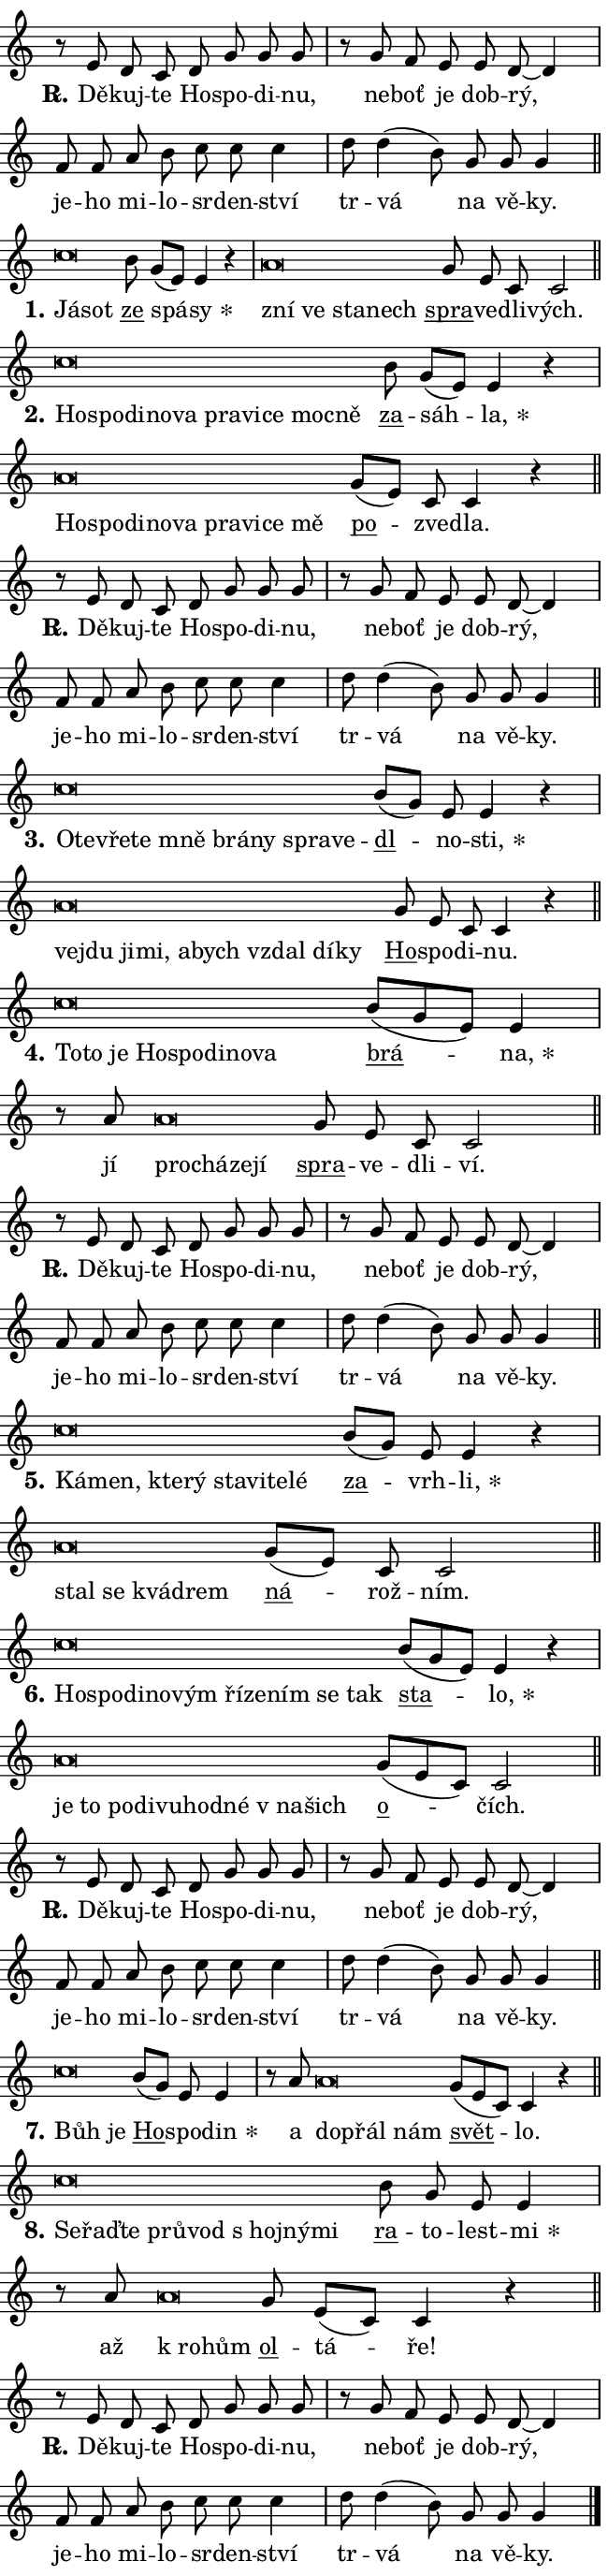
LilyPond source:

\version "2.24.0"
\header { tagline = "" }
\paper {
  indent = 0\cm
  top-margin = 0\cm
  right-margin = 0.13\cm % to fit lyric hyphens
  bottom-margin = 0\cm
  left-margin = 0\cm
  paper-width = 11\cm
  page-breaking = #ly:one-page-breaking
  system-system-spacing.basic-distance = #11
  score-system-spacing.basic-distance = #11
  ragged-last = ##f
}


%% Author: Thomas Morley
%% https://lists.gnu.org/archive/html/lilypond-user/2020-05/msg00002.html
#(define (line-position grob)
"Returns position of @var[grob} in current system:
   @code{'start}, if at first time-step
   @code{'end}, if at last time-step
   @code{'middle} otherwise
"
  (let* ((col (ly:item-get-column grob))
         (ln (ly:grob-object col 'left-neighbor))
         (rn (ly:grob-object col 'right-neighbor))
         (col-to-check-left (if (ly:grob? ln) ln col))
         (col-to-check-right (if (ly:grob? rn) rn col))
         (break-dir-left
           (and
             (ly:grob-property col-to-check-left 'non-musical #f)
             (ly:item-break-dir col-to-check-left)))
         (break-dir-right
           (and
             (ly:grob-property col-to-check-right 'non-musical #f)
             (ly:item-break-dir col-to-check-right))))
        (cond ((eqv? 1 break-dir-left) 'start)
              ((eqv? -1 break-dir-right) 'end)
              (else 'middle))))

#(define (tranparent-at-line-position vctor)
  (lambda (grob)
  "Relying on @code{line-position} select the relevant enry from @var{vctor}.
Used to determine transparency,"
    (case (line-position grob)
      ((end) (not (vector-ref vctor 0)))
      ((middle) (not (vector-ref vctor 1)))
      ((start) (not (vector-ref vctor 2))))))

noteHeadBreakVisibility =
#(define-music-function (break-visibility)(vector?)
"Makes @code{NoteHead}s transparent relying on @var{break-visibility}"
#{
  \override NoteHead.transparent =
    #(tranparent-at-line-position break-visibility)
#})

#(define delete-ledgers-for-transparent-note-heads
  (lambda (grob)
    "Reads whether a @code{NoteHead} is transparent.
If so this @code{NoteHead} is removed from @code{'note-heads} from
@var{grob}, which is supposed to be @code{LedgerLineSpanner}.
As a result ledgers are not printed for this @code{NoteHead}"
    (let* ((nhds-array (ly:grob-object grob 'note-heads))
           (nhds-list
             (if (ly:grob-array? nhds-array)
                 (ly:grob-array->list nhds-array)
                 '()))
           ;; Relies on the transparent-property being done before
           ;; Staff.LedgerLineSpanner.after-line-breaking is executed.
           ;; This is fragile ...
           (to-keep
             (remove
               (lambda (nhd)
                 (ly:grob-property nhd 'transparent #f))
               nhds-list)))
      ;; TODO find a better method to iterate over grob-arrays, similiar
      ;; to filter/remove etc for lists
      ;; For now rebuilt from scratch
      (set! (ly:grob-object grob 'note-heads)  '())
      (for-each
        (lambda (nhd)
          (ly:pointer-group-interface::add-grob grob 'note-heads nhd))
        to-keep))))

squashNotes = {
  \override NoteHead.X-extent = #'(-0.2 . 0.2)
  \override NoteHead.Y-extent = #'(-0.75 . 0)
  \override NoteHead.stencil =
    #(lambda (grob)
       (let ((pos (ly:grob-property grob 'staff-position)))
         (begin
           (if (< pos -7) (display "ERROR: Lower brevis then expected\n") (display ""))
           (if (<= pos -6) ly:text-interface::print ly:note-head::print))))
}
unSquashNotes = {
  \revert NoteHead.X-extent
  \revert NoteHead.Y-extent
  \revert NoteHead.stencil
}

hideNotes = \noteHeadBreakVisibility #begin-of-line-visible
unHideNotes = \noteHeadBreakVisibility #all-visible

% work-around for resetting accidentals
% https://lilypond.org/doc/v2.23/Documentation/notation/displaying-rhythms#unmetered-music
cadenzaMeasure = {
  \cadenzaOff
  \partial 1024 s1024
  \cadenzaOn
}

#(define-markup-command (accent layout props text) (markup?)
  "Underline accented syllable"
  (interpret-markup layout props
    #{\markup \override #'(offset . 4.3) \underline { #text }#}))

responsum = \markup \concat {
  "R" \hspace #-1.05 \path #0.1 #'((moveto 0 0.07) (lineto 0.9 0.8)) \hspace #0.05 "."
}

spaceSize = #0.6828661417322834 % exact space size for TeX Gyre Schola

\layout {
  \context {
    \Staff
    \remove "Time_signature_engraver"
    \override LedgerLineSpanner.after-line-breaking = #delete-ledgers-for-transparent-note-heads
  }
  \context {
    \Lyrics {
      \override LyricSpace.minimum-distance = \spaceSize
      \override LyricText.font-name = #"TeX Gyre Schola"
      \override LyricText.font-size = 1
      \override StanzaNumber.font-name = #"TeX Gyre Schola Bold"
      \override StanzaNumber.font-size = 1
    }
  }
  \context {
    \Score 
    \override NoteHead.text =
      #(lambda (grob) 
        (let ((pos (ly:grob-property grob 'staff-position)))
          #{\markup {
            \combine
              \halign #-0.55 \raise #(if (= pos -6) 0 0.5) \override #'(thickness . 2) \draw-line #'(3.2 . 0)
              \musicglyph "noteheads.sM1"
          }#}))
  }
}

% magnetic-lyrics.ily
%
%   written by
%     Jean Abou Samra <jean@abou-samra.fr>
%     Werner Lemberg <wl@gnu.org>
%
%   adapted by
%     Jiri Hon <jiri.hon@gmail.com>
%
% Version 2022-Apr-15

% https://www.mail-archive.com/lilypond-user@gnu.org/msg149350.html

#(define (Left_hyphen_pointer_engraver context)
   "Collect syllable-hyphen-syllable occurrences in lyrics and store
them in properties.  This engraver only looks to the left.  For
example, if the lyrics input is @code{foo -- bar}, it does the
following.

@itemize @bullet
@item
Set the @code{text} property of the @code{LyricHyphen} grob between
@q{foo} and @q{bar} to @code{foo}.

@item
Set the @code{left-hyphen} property of the @code{LyricText} grob with
text @q{foo} to the @code{LyricHyphen} grob between @q{foo} and
@q{bar}.
@end itemize

Use this auxiliary engraver in combination with the
@code{lyric-@/text::@/apply-@/magnetic-@/offset!} hook."
   (let ((hyphen #f)
         (text #f))
     (make-engraver
      (acknowledgers
       ((lyric-syllable-interface engraver grob source-engraver)
        (set! text grob)))
      (end-acknowledgers
       ((lyric-hyphen-interface engraver grob source-engraver)
        ;(when (not (grob::has-interface grob 'lyric-space-interface))
          (set! hyphen grob)));)
      ((stop-translation-timestep engraver)
       (when (and text hyphen)
         (ly:grob-set-object! text 'left-hyphen hyphen))
       (set! text #f)
       (set! hyphen #f)))))

#(define (lyric-text::apply-magnetic-offset! grob)
   "If the space between two syllables is less than the value in
property @code{LyricText@/.details@/.squash-threshold}, move the right
syllable to the left so that it gets concatenated with the left
syllable.

Use this function as a hook for
@code{LyricText@/.after-@/line-@/breaking} if the
@code{Left_@/hyphen_@/pointer_@/engraver} is active."
   (let ((hyphen (ly:grob-object grob 'left-hyphen #f)))
     (when hyphen
       (let ((left-text (ly:spanner-bound hyphen LEFT)))
         (when (grob::has-interface left-text 'lyric-syllable-interface)
           (let* ((common (ly:grob-common-refpoint grob left-text X))
                  (this-x-ext (ly:grob-extent grob common X))
                  (left-x-ext
                   (begin
                     ;; Trigger magnetism for left-text.
                     (ly:grob-property left-text 'after-line-breaking)
                     (ly:grob-extent left-text common X)))
                  ;; `delta` is the gap width between two syllables.
                  (delta (- (interval-start this-x-ext)
                            (interval-end left-x-ext)))
                  (details (ly:grob-property grob 'details))
                  (threshold (assoc-get 'squash-threshold details 0.2)))
             (when (< delta threshold)
               (let* (;; We have to manipulate the input text so that
                      ;; ligatures crossing syllable boundaries are not
                      ;; disabled.  For languages based on the Latin
                      ;; script this is essentially a beautification.
                      ;; However, for non-Western scripts it can be a
                      ;; necessity.
                      (lt (ly:grob-property left-text 'text))
                      (rt (ly:grob-property grob 'text))
                      (is-space (grob::has-interface hyphen 'lyric-space-interface))
                      (space (if is-space " " ""))
                      (extra-delta (if is-space spaceSize 0))
                      ;; Append new syllable.
                      (ltrt-space (if (and (string? lt) (string? rt))
                                (string-append lt space rt)
                                (make-concat-markup (list lt space rt))))
                      ;; Right-align `ltrt` to the right side.
                      (ltrt-space-markup (grob-interpret-markup
                               grob
                               (make-translate-markup
                                (cons (interval-length this-x-ext) 0)
                                (make-right-align-markup ltrt-space)))))
                 (begin
                   ;; Don't print `left-text`.
                   (ly:grob-set-property! left-text 'stencil #f)
                   ;; Set text and stencil (which holds all collected
                   ;; syllables so far) and shift it to the left.
                   (ly:grob-set-property! grob 'text ltrt-space)
                   (ly:grob-set-property! grob 'stencil ltrt-space-markup)
                   (ly:grob-translate-axis! grob (- (- delta extra-delta)) X))))))))))


#(define (lyric-hyphen::displace-bounds-first grob)
   ;; Make very sure this callback isn't triggered too early.
   (let ((left (ly:spanner-bound grob LEFT))
         (right (ly:spanner-bound grob RIGHT)))
     (ly:grob-property left 'after-line-breaking)
     (ly:grob-property right 'after-line-breaking)
     (ly:lyric-hyphen::print grob)))

squashThreshold = #0.4

\layout {
  \context {
    \Lyrics
    \consists #Left_hyphen_pointer_engraver
    \override LyricText.after-line-breaking =
      #lyric-text::apply-magnetic-offset!
    \override LyricHyphen.stencil = #lyric-hyphen::displace-bounds-first
    \override LyricText.details.squash-threshold = \squashThreshold
    \override LyricHyphen.minimum-distance = 0
    \override LyricHyphen.minimum-length = \squashThreshold
  }
}

squashText = \override LyricText.details.squash-threshold = 9999
unSquashText = \override LyricText.details.squash-threshold = \squashThreshold

leftText = \override LyricText.self-alignment-X = #LEFT
unLeftText = \revert LyricText.self-alignment-X

starOffset = #(lambda (grob) 
                (let ((x_offset (ly:self-alignment-interface::aligned-on-x-parent grob)))
                  (if (= x_offset 0) 0 (+ x_offset 1.2))))

star = #(define-music-function (syllable)(string?)
"Append star separator at the end of a syllable"
#{
  \once \override LyricText.X-offset = #starOffset
  \lyricmode { \markup {
    #syllable
    \override #'((font-name . "TeX Gyre Schola Bold")) \hspace #0.2 \lower #0.65 \larger "*"
  } }
#})

starAccent = #(define-music-function (syllable)(string?)
"Append star separator at the end of a syllable and make accent"
#{
  \once \override LyricText.X-offset = #starOffset
  \lyricmode { \markup {
    \accent #syllable
    \override #'((font-name . "TeX Gyre Schola Bold")) \hspace #0.2 \lower #0.65 \larger "*"
  } }
#})

breath = #(define-music-function (syllable)(string?)
"Append breathing indicator at the end of a syllable"
#{
  \lyricmode { \markup { #syllable "+" } }
#})

optionalBreath = #(define-music-function (syllable)(string?)
"Append optional breathing indicator at the end of a syllable"
#{
  \lyricmode { \markup { #syllable "(+)" } }
#})


\score {
    <<
        \new Voice = "melody" { \cadenzaOn \key c \major \relative { r8 e' d c d g g g \cadenzaMeasure \bar "|" r g f e e d~ d4 \cadenzaMeasure \bar "|" f8 f a b c c c4 \cadenzaMeasure \bar "|" d8 d4( b8)] g g g4 \cadenzaMeasure \bar "||" \break } }
        \new Lyrics \lyricsto "melody" { \lyricmode { \set stanza = \responsum
Dě -- kuj -- te Ho -- spo -- di -- nu, ne -- boť je dob -- rý, je -- ho mi -- lo -- sr -- den -- ství tr -- vá na vě -- ky. } }
    >>
    \layout {}
}

\score {
    <<
        \new Voice = "melody" { \cadenzaOn \key c \major \relative { \squashNotes c''\breve*1/16 \hideNotes \breve*1/16 \bar "" \unHideNotes \unSquashNotes \bar "" b8 g[( e)] e4 r \cadenzaMeasure \bar "|" \squashNotes a\breve*1/16 \hideNotes \breve*1/16 \bar "" \breve*1/16 \breve*1/16 \bar "" \unHideNotes \unSquashNotes \bar "" g8 e c c2 \cadenzaMeasure \bar "||" \break } }
        \new Lyrics \lyricsto "melody" { \lyricmode { \set stanza = "1."
\leftText Já -- \squashText sot \unLeftText \unSquashText \markup \accent ze spá -- \star sy \leftText zní \squashText ve sta -- nech \unLeftText \unSquashText \markup \accent spra -- ve -- dli -- vých. } }
    >>
    \layout {}
}

\score {
    <<
        \new Voice = "melody" { \cadenzaOn \key c \major \relative { \squashNotes c''\breve*1/16 \hideNotes \breve*1/16 \bar "" \breve*1/16 \bar "" \breve*1/16 \bar "" \breve*1/16 \bar "" \breve*1/16 \bar "" \breve*1/16 \bar "" \breve*1/16 \bar "" \breve*1/16 \breve*1/16 \bar "" \unHideNotes \unSquashNotes \bar "" b8 g[( e)] e4 r \cadenzaMeasure \bar "|" \squashNotes a\breve*1/16 \hideNotes \breve*1/16 \bar "" \breve*1/16 \bar "" \breve*1/16 \bar "" \breve*1/16 \bar "" \breve*1/16 \bar "" \breve*1/16 \bar "" \breve*1/16 \breve*1/16 \bar "" \unHideNotes \unSquashNotes \bar "" g8[( e)] c c4 r \cadenzaMeasure \bar "||" \break } }
        \new Lyrics \lyricsto "melody" { \lyricmode { \set stanza = "2."
\leftText Ho -- \squashText spo -- di -- no -- va pra -- vi -- ce moc -- ně \unLeftText \unSquashText \markup \accent za -- sáh -- \star la, \leftText Ho -- \squashText spo -- di -- no -- va pra -- vi -- ce mě \unLeftText \unSquashText \markup \accent po -- zve -- dla. } }
    >>
    \layout {}
}

\score {
    <<
        \new Voice = "melody" { \cadenzaOn \key c \major \relative { r8 e' d c d g g g \cadenzaMeasure \bar "|" r g f e e d~ d4 \cadenzaMeasure \bar "|" f8 f a b c c c4 \cadenzaMeasure \bar "|" d8 d4( b8)] g g g4 \cadenzaMeasure \bar "||" \break } }
        \new Lyrics \lyricsto "melody" { \lyricmode { \set stanza = \responsum
Dě -- kuj -- te Ho -- spo -- di -- nu, ne -- boť je dob -- rý, je -- ho mi -- lo -- sr -- den -- ství tr -- vá na vě -- ky. } }
    >>
    \layout {}
}

\score {
    <<
        \new Voice = "melody" { \cadenzaOn \key c \major \relative { \squashNotes c''\breve*1/16 \hideNotes \breve*1/16 \bar "" \breve*1/16 \bar "" \breve*1/16 \bar "" \breve*1/16 \bar "" \breve*1/16 \bar "" \breve*1/16 \bar "" \breve*1/16 \breve*1/16 \bar "" \unHideNotes \unSquashNotes \bar "" b8[( g)] e e4 r \cadenzaMeasure \bar "|" \squashNotes a\breve*1/16 \hideNotes \breve*1/16 \bar "" \breve*1/16 \bar "" \breve*1/16 \bar "" \breve*1/16 \bar "" \breve*1/16 \bar "" \breve*1/16 \bar "" \breve*1/16 \breve*1/16 \bar "" \unHideNotes \unSquashNotes \bar "" g8 e c c4 r \cadenzaMeasure \bar "||" \break } }
        \new Lyrics \lyricsto "melody" { \lyricmode { \set stanza = "3."
\leftText O -- \squashText te -- vře -- te mně brá -- ny spra -- ve -- \unLeftText \unSquashText \markup \accent dl -- no -- \star sti, \leftText ve -- \squashText jdu ji -- mi, a -- bych vzdal dí -- ky \unLeftText \unSquashText \markup \accent Ho -- spo -- di -- nu. } }
    >>
    \layout {}
}

\score {
    <<
        \new Voice = "melody" { \cadenzaOn \key c \major \relative { \squashNotes c''\breve*1/16 \hideNotes \breve*1/16 \bar "" \breve*1/16 \bar "" \breve*1/16 \bar "" \breve*1/16 \bar "" \breve*1/16 \bar "" \breve*1/16 \breve*1/16 \bar "" \unHideNotes \unSquashNotes \bar "" b8[( g e)] e4 \cadenzaMeasure \bar "|" r8 a8 \squashNotes a\breve*1/16 \hideNotes \breve*1/16 \bar "" \breve*1/16 \breve*1/16 \bar "" \unHideNotes \unSquashNotes \bar "" g8 e c c2 \cadenzaMeasure \bar "||" \break } }
        \new Lyrics \lyricsto "melody" { \lyricmode { \set stanza = "4."
\leftText To -- \squashText to je Ho -- spo -- di -- no -- va \unLeftText \unSquashText \markup \accent brá -- \star na, jí \leftText pro -- \squashText chá -- ze -- jí \unLeftText \unSquashText \markup \accent spra -- ve -- dli -- ví. } }
    >>
    \layout {}
}

\score {
    <<
        \new Voice = "melody" { \cadenzaOn \key c \major \relative { r8 e' d c d g g g \cadenzaMeasure \bar "|" r g f e e d~ d4 \cadenzaMeasure \bar "|" f8 f a b c c c4 \cadenzaMeasure \bar "|" d8 d4( b8)] g g g4 \cadenzaMeasure \bar "||" \break } }
        \new Lyrics \lyricsto "melody" { \lyricmode { \set stanza = \responsum
Dě -- kuj -- te Ho -- spo -- di -- nu, ne -- boť je dob -- rý, je -- ho mi -- lo -- sr -- den -- ství tr -- vá na vě -- ky. } }
    >>
    \layout {}
}

\score {
    <<
        \new Voice = "melody" { \cadenzaOn \key c \major \relative { \squashNotes c''\breve*1/16 \hideNotes \breve*1/16 \bar "" \breve*1/16 \bar "" \breve*1/16 \bar "" \breve*1/16 \bar "" \breve*1/16 \bar "" \breve*1/16 \breve*1/16 \bar "" \unHideNotes \unSquashNotes \bar "" b8[( g)] e e4 r \cadenzaMeasure \bar "|" \squashNotes a\breve*1/16 \hideNotes \breve*1/16 \bar "" \breve*1/16 \breve*1/16 \bar "" \unHideNotes \unSquashNotes \bar "" g8[( e)] c c2 \cadenzaMeasure \bar "||" \break } }
        \new Lyrics \lyricsto "melody" { \lyricmode { \set stanza = "5."
\leftText Ká -- \squashText men, kte -- rý sta -- vi -- te -- lé \unLeftText \unSquashText \markup \accent za -- vrh -- \star li, \leftText stal \squashText se kvá -- drem \unLeftText \unSquashText \markup \accent ná -- rož -- ním. } }
    >>
    \layout {}
}

\score {
    <<
        \new Voice = "melody" { \cadenzaOn \key c \major \relative { \squashNotes c''\breve*1/16 \hideNotes \breve*1/16 \bar "" \breve*1/16 \bar "" \breve*1/16 \bar "" \breve*1/16 \bar "" \breve*1/16 \bar "" \breve*1/16 \bar "" \breve*1/16 \bar "" \breve*1/16 \breve*1/16 \bar "" \unHideNotes \unSquashNotes \bar "" b8[( g e)] e4 r \cadenzaMeasure \bar "|" \squashNotes a\breve*1/16 \hideNotes \breve*1/16 \bar "" \breve*1/16 \bar "" \breve*1/16 \bar "" \breve*1/16 \bar "" \breve*1/16 \bar "" \breve*1/16 \bar "" \breve*1/16 \breve*1/16 \bar "" \unHideNotes \unSquashNotes \bar "" g8[( e c)] c2 \cadenzaMeasure \bar "||" \break } }
        \new Lyrics \lyricsto "melody" { \lyricmode { \set stanza = "6."
\leftText Ho -- \squashText spo -- di -- no -- vým ří -- ze -- ním se tak \unLeftText \unSquashText \markup \accent sta -- \star lo, \leftText je \squashText to po -- di -- vu -- hod -- né "v na" -- šich \unLeftText \unSquashText \markup \accent o -- čích. } }
    >>
    \layout {}
}

\score {
    <<
        \new Voice = "melody" { \cadenzaOn \key c \major \relative { r8 e' d c d g g g \cadenzaMeasure \bar "|" r g f e e d~ d4 \cadenzaMeasure \bar "|" f8 f a b c c c4 \cadenzaMeasure \bar "|" d8 d4( b8)] g g g4 \cadenzaMeasure \bar "||" \break } }
        \new Lyrics \lyricsto "melody" { \lyricmode { \set stanza = \responsum
Dě -- kuj -- te Ho -- spo -- di -- nu, ne -- boť je dob -- rý, je -- ho mi -- lo -- sr -- den -- ství tr -- vá na vě -- ky. } }
    >>
    \layout {}
}

\score {
    <<
        \new Voice = "melody" { \cadenzaOn \key c \major \relative { \squashNotes c''\breve*1/16 \hideNotes \breve*1/16 \bar "" \unHideNotes \unSquashNotes \bar "" b8[( g)] e e4 \cadenzaMeasure \bar "|" r8 a8 \squashNotes a\breve*1/16 \hideNotes \breve*1/16 \breve*1/16 \bar "" \unHideNotes \unSquashNotes \bar "" g8[( e c)] c4 r \cadenzaMeasure \bar "||" \break } }
        \new Lyrics \lyricsto "melody" { \lyricmode { \set stanza = "7."
\leftText Bůh \squashText je \unLeftText \unSquashText \markup \accent Ho -- spo -- \star din a \leftText do -- \squashText přál nám \unLeftText \unSquashText \markup \accent svět -- lo. } }
    >>
    \layout {}
}

\score {
    <<
        \new Voice = "melody" { \cadenzaOn \key c \major \relative { \squashNotes c''\breve*1/16 \hideNotes \breve*1/16 \bar "" \breve*1/16 \bar "" \breve*1/16 \bar "" \breve*1/16 \bar "" \breve*1/16 \bar "" \breve*1/16 \breve*1/16 \bar "" \unHideNotes \unSquashNotes \bar "" b8 g e e4 \cadenzaMeasure \bar "|" r8 a8 \squashNotes a\breve*1/16 \hideNotes \breve*1/16 \bar "" \unHideNotes \unSquashNotes \bar "" g8 e[( c)] c4 r \cadenzaMeasure \bar "||" \break } }
        \new Lyrics \lyricsto "melody" { \lyricmode { \set stanza = "8."
\leftText Se -- \squashText řa -- ďte prů -- vod "s hoj" -- ný -- mi \unLeftText \unSquashText \markup \accent ra -- to -- lest -- \star mi až \leftText "k ro" -- \squashText hům \unLeftText \unSquashText \markup \accent ol -- tá -- ře! } }
    >>
    \layout {}
}

\score {
    <<
        \new Voice = "melody" { \cadenzaOn \key c \major \relative { r8 e' d c d g g g \cadenzaMeasure \bar "|" r g f e e d~ d4 \cadenzaMeasure \bar "|" f8 f a b c c c4 \cadenzaMeasure \bar "|" d8 d4( b8)] g g g4 \cadenzaMeasure \bar "||" \break } \bar "|." }
        \new Lyrics \lyricsto "melody" { \lyricmode { \set stanza = \responsum
Dě -- kuj -- te Ho -- spo -- di -- nu, ne -- boť je dob -- rý, je -- ho mi -- lo -- sr -- den -- ství tr -- vá na vě -- ky. } }
    >>
    \layout {}
}
